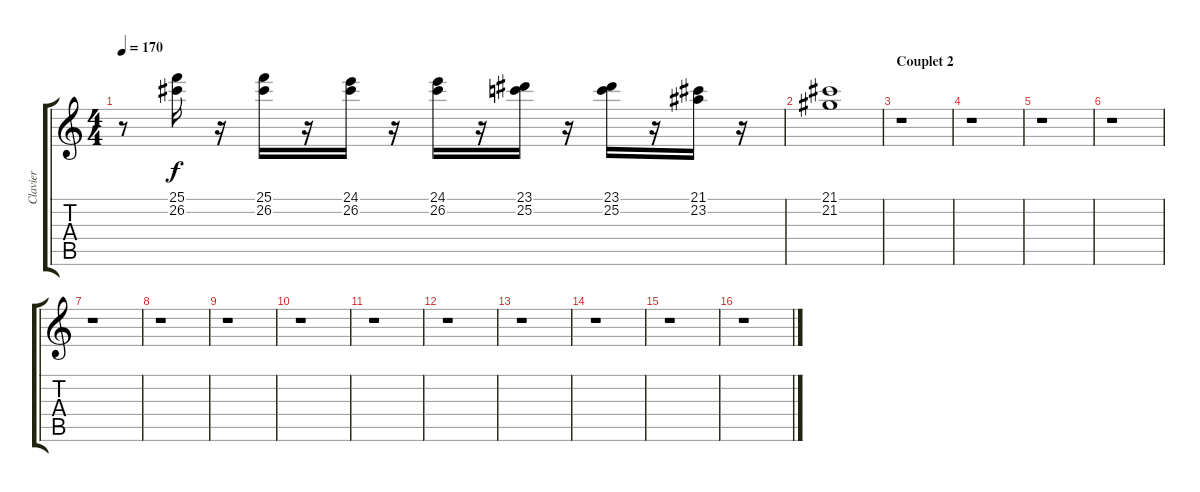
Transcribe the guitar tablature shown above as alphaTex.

\track ("Clavier" "Clavier") {instrument percussiveorgan}
\staff {score tabs}
\tuning (E4 B3 G3 D3 A2 E2) {hide}
\ts (4 4)
\tempo 170
\clef g2
\ks c
r.8{dy f} (25.1 26.2).16 r.16 (25.1 26.2).16 r.16 (24.1 26.2).16 r.16 (24.1 26.2).16 r.16 (23.1 25.2).16 r.16 (23.1 25.2).16 r.16 (21.1 23.2).16 r.16 |
(21.1 21.2).1 |
\section ("" "Couplet 2")
r.1 |
r.1 |
r.1 |
r.1 |
r.1 |
r.1 |
r.1 |
r.1 |
r.1 |
r.1 |
r.1 |
r.1 |
r.1 |
r.1
